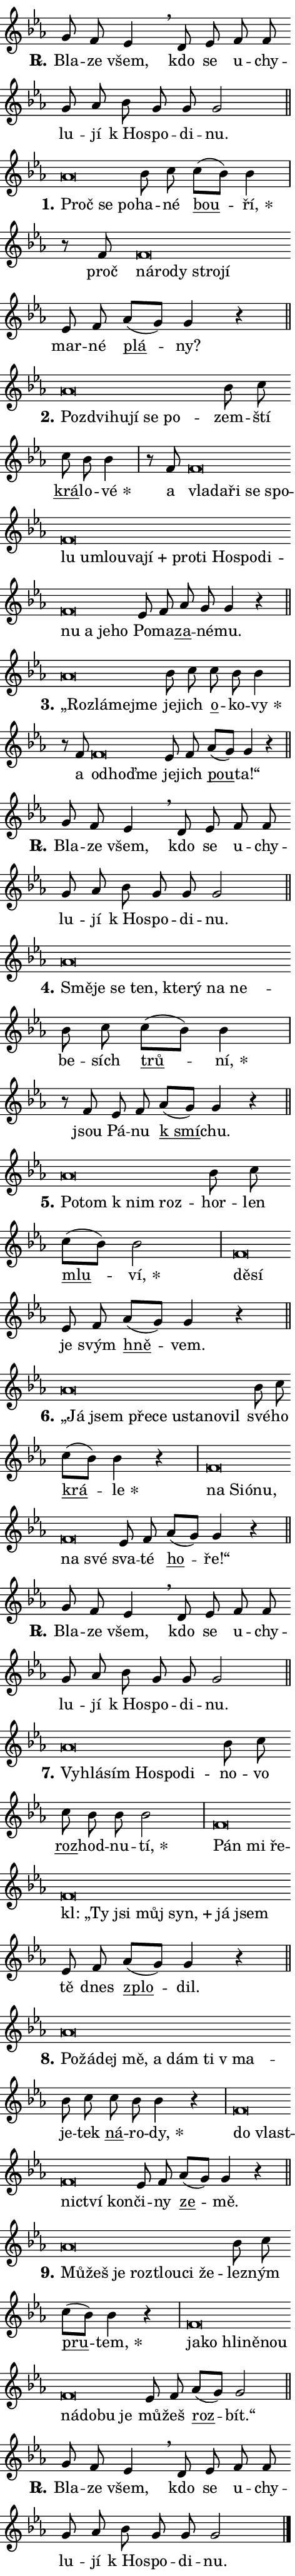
\version "2.24.0"
\header { tagline = "" }
\paper {
  indent = 0\cm
  top-margin = 0\cm
  right-margin = 0.13\cm % to fit lyric hyphens
  bottom-margin = 0\cm
  left-margin = 0\cm
  paper-width = 8\cm
  page-breaking = #ly:one-page-breaking
  system-system-spacing.basic-distance = #11
  score-system-spacing.basic-distance = #11
  ragged-last = ##f
}


%% Author: Thomas Morley
%% https://lists.gnu.org/archive/html/lilypond-user/2020-05/msg00002.html
#(define (line-position grob)
"Returns position of @var[grob} in current system:
   @code{'start}, if at first time-step
   @code{'end}, if at last time-step
   @code{'middle} otherwise
"
  (let* ((col (ly:item-get-column grob))
         (ln (ly:grob-object col 'left-neighbor))
         (rn (ly:grob-object col 'right-neighbor))
         (col-to-check-left (if (ly:grob? ln) ln col))
         (col-to-check-right (if (ly:grob? rn) rn col))
         (break-dir-left
           (and
             (ly:grob-property col-to-check-left 'non-musical #f)
             (ly:item-break-dir col-to-check-left)))
         (break-dir-right
           (and
             (ly:grob-property col-to-check-right 'non-musical #f)
             (ly:item-break-dir col-to-check-right))))
        (cond ((eqv? 1 break-dir-left) 'start)
              ((eqv? -1 break-dir-right) 'end)
              (else 'middle))))

#(define (tranparent-at-line-position vctor)
  (lambda (grob)
  "Relying on @code{line-position} select the relevant enry from @var{vctor}.
Used to determine transparency,"
    (case (line-position grob)
      ((end) (not (vector-ref vctor 0)))
      ((middle) (not (vector-ref vctor 1)))
      ((start) (not (vector-ref vctor 2))))))

noteHeadBreakVisibility =
#(define-music-function (break-visibility)(vector?)
"Makes @code{NoteHead}s transparent relying on @var{break-visibility}"
#{
  \override NoteHead.transparent =
    #(tranparent-at-line-position break-visibility)
#})

#(define delete-ledgers-for-transparent-note-heads
  (lambda (grob)
    "Reads whether a @code{NoteHead} is transparent.
If so this @code{NoteHead} is removed from @code{'note-heads} from
@var{grob}, which is supposed to be @code{LedgerLineSpanner}.
As a result ledgers are not printed for this @code{NoteHead}"
    (let* ((nhds-array (ly:grob-object grob 'note-heads))
           (nhds-list
             (if (ly:grob-array? nhds-array)
                 (ly:grob-array->list nhds-array)
                 '()))
           ;; Relies on the transparent-property being done before
           ;; Staff.LedgerLineSpanner.after-line-breaking is executed.
           ;; This is fragile ...
           (to-keep
             (remove
               (lambda (nhd)
                 (ly:grob-property nhd 'transparent #f))
               nhds-list)))
      ;; TODO find a better method to iterate over grob-arrays, similiar
      ;; to filter/remove etc for lists
      ;; For now rebuilt from scratch
      (set! (ly:grob-object grob 'note-heads)  '())
      (for-each
        (lambda (nhd)
          (ly:pointer-group-interface::add-grob grob 'note-heads nhd))
        to-keep))))

squashNotes = {
  \override NoteHead.X-extent = #'(-0.2 . 0.2)
  \override NoteHead.Y-extent = #'(-0.75 . 0)
  \override NoteHead.stencil =
    #(lambda (grob)
       (let ((pos (ly:grob-property grob 'staff-position)))
         (begin
           (if (< pos -7) (display "ERROR: Lower brevis then expected\n") (display ""))
           (if (<= pos -6) ly:text-interface::print ly:note-head::print))))
}
unSquashNotes = {
  \revert NoteHead.X-extent
  \revert NoteHead.Y-extent
  \revert NoteHead.stencil
}

hideNotes = \noteHeadBreakVisibility #begin-of-line-visible
unHideNotes = \noteHeadBreakVisibility #all-visible

% work-around for resetting accidentals
% https://lilypond.org/doc/v2.23/Documentation/notation/displaying-rhythms#unmetered-music
cadenzaMeasure = {
  \cadenzaOff
  \partial 1024 s1024
  \cadenzaOn
}

#(define-markup-command (accent layout props text) (markup?)
  "Underline accented syllable"
  (interpret-markup layout props
    #{\markup \override #'(offset . 4.3) \underline { #text }#}))

responsum = \markup \concat {
  "R" \hspace #-1.05 \path #0.1 #'((moveto 0 0.07) (lineto 0.9 0.8)) \hspace #0.05 "."
}

spaceSize = #0.6828661417322834 % exact space size for TeX Gyre Schola

\layout {
  \context {
    \Staff
    \remove "Time_signature_engraver"
    \override LedgerLineSpanner.after-line-breaking = #delete-ledgers-for-transparent-note-heads
  }
  \context {
    \Lyrics {
      \override LyricSpace.minimum-distance = \spaceSize
      \override LyricText.font-name = #"TeX Gyre Schola"
      \override LyricText.font-size = 1
      \override StanzaNumber.font-name = #"TeX Gyre Schola Bold"
      \override StanzaNumber.font-size = 1
    }
  }
  \context {
    \Score 
    \override NoteHead.text =
      #(lambda (grob) 
        (let ((pos (ly:grob-property grob 'staff-position)))
          #{\markup {
            \combine
              \halign #-0.55 \raise #(if (= pos -6) 0 0.5) \override #'(thickness . 2) \draw-line #'(3.2 . 0)
              \musicglyph "noteheads.sM1"
          }#}))
  }
}

% magnetic-lyrics.ily
%
%   written by
%     Jean Abou Samra <jean@abou-samra.fr>
%     Werner Lemberg <wl@gnu.org>
%
%   adapted by
%     Jiri Hon <jiri.hon@gmail.com>
%
% Version 2022-Apr-15

% https://www.mail-archive.com/lilypond-user@gnu.org/msg149350.html

#(define (Left_hyphen_pointer_engraver context)
   "Collect syllable-hyphen-syllable occurrences in lyrics and store
them in properties.  This engraver only looks to the left.  For
example, if the lyrics input is @code{foo -- bar}, it does the
following.

@itemize @bullet
@item
Set the @code{text} property of the @code{LyricHyphen} grob between
@q{foo} and @q{bar} to @code{foo}.

@item
Set the @code{left-hyphen} property of the @code{LyricText} grob with
text @q{foo} to the @code{LyricHyphen} grob between @q{foo} and
@q{bar}.
@end itemize

Use this auxiliary engraver in combination with the
@code{lyric-@/text::@/apply-@/magnetic-@/offset!} hook."
   (let ((hyphen #f)
         (text #f))
     (make-engraver
      (acknowledgers
       ((lyric-syllable-interface engraver grob source-engraver)
        (set! text grob)))
      (end-acknowledgers
       ((lyric-hyphen-interface engraver grob source-engraver)
        ;(when (not (grob::has-interface grob 'lyric-space-interface))
          (set! hyphen grob)));)
      ((stop-translation-timestep engraver)
       (when (and text hyphen)
         (ly:grob-set-object! text 'left-hyphen hyphen))
       (set! text #f)
       (set! hyphen #f)))))

#(define (lyric-text::apply-magnetic-offset! grob)
   "If the space between two syllables is less than the value in
property @code{LyricText@/.details@/.squash-threshold}, move the right
syllable to the left so that it gets concatenated with the left
syllable.

Use this function as a hook for
@code{LyricText@/.after-@/line-@/breaking} if the
@code{Left_@/hyphen_@/pointer_@/engraver} is active."
   (let ((hyphen (ly:grob-object grob 'left-hyphen #f)))
     (when hyphen
       (let ((left-text (ly:spanner-bound hyphen LEFT)))
         (when (grob::has-interface left-text 'lyric-syllable-interface)
           (let* ((common (ly:grob-common-refpoint grob left-text X))
                  (this-x-ext (ly:grob-extent grob common X))
                  (left-x-ext
                   (begin
                     ;; Trigger magnetism for left-text.
                     (ly:grob-property left-text 'after-line-breaking)
                     (ly:grob-extent left-text common X)))
                  ;; `delta` is the gap width between two syllables.
                  (delta (- (interval-start this-x-ext)
                            (interval-end left-x-ext)))
                  (details (ly:grob-property grob 'details))
                  (threshold (assoc-get 'squash-threshold details 0.2)))
             (when (< delta threshold)
               (let* (;; We have to manipulate the input text so that
                      ;; ligatures crossing syllable boundaries are not
                      ;; disabled.  For languages based on the Latin
                      ;; script this is essentially a beautification.
                      ;; However, for non-Western scripts it can be a
                      ;; necessity.
                      (lt (ly:grob-property left-text 'text))
                      (rt (ly:grob-property grob 'text))
                      (is-space (grob::has-interface hyphen 'lyric-space-interface))
                      (space (if is-space " " ""))
                      (extra-delta (if is-space spaceSize 0))
                      ;; Append new syllable.
                      (ltrt-space (if (and (string? lt) (string? rt))
                                (string-append lt space rt)
                                (make-concat-markup (list lt space rt))))
                      ;; Right-align `ltrt` to the right side.
                      (ltrt-space-markup (grob-interpret-markup
                               grob
                               (make-translate-markup
                                (cons (interval-length this-x-ext) 0)
                                (make-right-align-markup ltrt-space)))))
                 (begin
                   ;; Don't print `left-text`.
                   (ly:grob-set-property! left-text 'stencil #f)
                   ;; Set text and stencil (which holds all collected
                   ;; syllables so far) and shift it to the left.
                   (ly:grob-set-property! grob 'text ltrt-space)
                   (ly:grob-set-property! grob 'stencil ltrt-space-markup)
                   (ly:grob-translate-axis! grob (- (- delta extra-delta)) X))))))))))


#(define (lyric-hyphen::displace-bounds-first grob)
   ;; Make very sure this callback isn't triggered too early.
   (let ((left (ly:spanner-bound grob LEFT))
         (right (ly:spanner-bound grob RIGHT)))
     (ly:grob-property left 'after-line-breaking)
     (ly:grob-property right 'after-line-breaking)
     (ly:lyric-hyphen::print grob)))

squashThreshold = #0.4

\layout {
  \context {
    \Lyrics
    \consists #Left_hyphen_pointer_engraver
    \override LyricText.after-line-breaking =
      #lyric-text::apply-magnetic-offset!
    \override LyricHyphen.stencil = #lyric-hyphen::displace-bounds-first
    \override LyricText.details.squash-threshold = \squashThreshold
    \override LyricHyphen.minimum-distance = 0
    \override LyricHyphen.minimum-length = \squashThreshold
  }
}

squashText = \override LyricText.details.squash-threshold = 9999
unSquashText = \override LyricText.details.squash-threshold = \squashThreshold

leftText = \override LyricText.self-alignment-X = #LEFT
unLeftText = \revert LyricText.self-alignment-X

starOffset = #(lambda (grob) 
                (let ((x_offset (ly:self-alignment-interface::aligned-on-x-parent grob)))
                  (if (= x_offset 0) 0 (+ x_offset 1.2))))

star = #(define-music-function (syllable)(string?)
"Append star separator at the end of a syllable"
#{
  \once \override LyricText.X-offset = #starOffset
  \lyricmode { \markup {
    #syllable
    \override #'((font-name . "TeX Gyre Schola Bold")) \hspace #0.2 \lower #0.65 \larger "*"
  } }
#})

starAccent = #(define-music-function (syllable)(string?)
"Append star separator at the end of a syllable and make accent"
#{
  \once \override LyricText.X-offset = #starOffset
  \lyricmode { \markup {
    \accent #syllable
    \override #'((font-name . "TeX Gyre Schola Bold")) \hspace #0.2 \lower #0.65 \larger "*"
  } }
#})

breath = #(define-music-function (syllable)(string?)
"Append breathing indicator at the end of a syllable"
#{
  \lyricmode { \markup { #syllable "+" } }
#})

optionalBreath = #(define-music-function (syllable)(string?)
"Append optional breathing indicator at the end of a syllable"
#{
  \lyricmode { \markup { #syllable "(+)" } }
#})


\score {
    <<
        \new Voice = "melody" { \cadenzaOn \key es \major \relative { g'8 f es4 \breathe d8 es \bar "" f f \bar "" g as \bar "" bes g g g2 \cadenzaMeasure \bar "||" \break } }
        \new Lyrics \lyricsto "melody" { \lyricmode { \set stanza = \responsum
Bla -- ze všem, kdo se u -- chy -- lu -- jí "k Ho" -- spo -- di -- nu. } }
    >>
    \layout {}
}

\score {
    <<
        \new Voice = "melody" { \cadenzaOn \key es \major \relative { \squashNotes as'\breve*1/16 \hideNotes \breve*1/16 \breve*1/16 \bar "" \unHideNotes \unSquashNotes bes8 c \bar "" c[( bes)] bes4 \cadenzaMeasure \bar "|" r8 f8 \squashNotes f\breve*1/16 \hideNotes \breve*1/16 \bar "" \breve*1/16 \bar "" \breve*1/16 \breve*1/16 \bar "" \unHideNotes \unSquashNotes es8 f \bar "" as[( g)] g4 r \cadenzaMeasure \bar "||" \break } }
        \new Lyrics \lyricsto "melody" { \lyricmode { \set stanza = "1."
\leftText Proč \squashText se po -- \unLeftText \unSquashText ha -- né \markup \accent bou -- \star ří, proč \leftText ná -- \squashText ro -- dy stro -- jí \unLeftText \unSquashText mar -- né \markup \accent plá -- ny? } }
    >>
    \layout {}
}

\score {
    <<
        \new Voice = "melody" { \cadenzaOn \key es \major \relative { \squashNotes as'\breve*1/16 \hideNotes \breve*1/16 \bar "" \breve*1/16 \bar "" \breve*1/16 \bar "" \breve*1/16 \breve*1/16 \bar "" \unHideNotes \unSquashNotes bes8 c \bar "" c bes bes4 \cadenzaMeasure \bar "|" r8 f8 \squashNotes f\breve*1/16 \hideNotes \breve*1/16 \bar "" \breve*1/16 \bar "" \breve*1/16 \bar "" \breve*1/16 \bar "" \breve*1/16 \bar "" \breve*1/16 \bar "" \breve*1/16 \bar "" \breve*1/16 \bar "" \breve*1/16 \bar "" \breve*1/16 \bar "" \breve*1/16 \bar "" \breve*1/16 \bar "" \breve*1/16 \bar "" \breve*1/16 \bar "" \breve*1/16 \bar "" \breve*1/16 \bar "" \breve*1/16 \breve*1/16 \bar "" \unHideNotes \unSquashNotes es8 f \bar "" as g g4 r \cadenzaMeasure \bar "||" \break } }
        \new Lyrics \lyricsto "melody" { \lyricmode { \set stanza = "2."
\leftText Po -- \squashText zdvi -- hu -- jí se po -- \unLeftText \unSquashText zem -- ští \markup \accent krá -- lo -- \star vé a \leftText vla -- \squashText da -- ři se spo -- lu u -- mlou -- va -- \breath "jí" pro -- ti Ho -- spo -- di -- nu a je -- ho \unLeftText \unSquashText Po -- ma -- \markup \accent za -- né -- mu. } }
    >>
    \layout {}
}

\score {
    <<
        \new Voice = "melody" { \cadenzaOn \key es \major \relative { \squashNotes as'\breve*1/16 \hideNotes \breve*1/16 \bar "" \breve*1/16 \breve*1/16 \bar "" \unHideNotes \unSquashNotes bes8 c \bar "" c bes bes4 \cadenzaMeasure \bar "|" r8 f8 \squashNotes f\breve*1/16 \hideNotes \breve*1/16 \breve*1/16 \bar "" \unHideNotes \unSquashNotes es8 f \bar "" as[( g)] g4 r \cadenzaMeasure \bar "||" \break } }
        \new Lyrics \lyricsto "melody" { \lyricmode { \set stanza = "3."
\leftText „Roz -- \squashText lá -- mej -- me \unLeftText \unSquashText je -- jich \markup \accent o -- ko -- \star vy a \leftText od -- \squashText ho -- ďme \unLeftText \unSquashText je -- jich \markup \accent pou -- ta!“ } }
    >>
    \layout {}
}

\score {
    <<
        \new Voice = "melody" { \cadenzaOn \key es \major \relative { g'8 f es4 \breathe d8 es \bar "" f f \bar "" g as \bar "" bes g g g2 \cadenzaMeasure \bar "||" \break } }
        \new Lyrics \lyricsto "melody" { \lyricmode { \set stanza = \responsum
Bla -- ze všem, kdo se u -- chy -- lu -- jí "k Ho" -- spo -- di -- nu. } }
    >>
    \layout {}
}

\score {
    <<
        \new Voice = "melody" { \cadenzaOn \key es \major \relative { \squashNotes as'\breve*1/16 \hideNotes \breve*1/16 \bar "" \breve*1/16 \bar "" \breve*1/16 \bar "" \breve*1/16 \bar "" \breve*1/16 \bar "" \breve*1/16 \breve*1/16 \bar "" \unHideNotes \unSquashNotes bes8 c \bar "" c[( bes)] bes4 \cadenzaMeasure \bar "|" r8 f8 es8 f \bar "" as[( g)] g4 r \cadenzaMeasure \bar "||" \break } }
        \new Lyrics \lyricsto "melody" { \lyricmode { \set stanza = "4."
\leftText Smě -- \squashText je se ten, kte -- rý na ne -- \unLeftText \unSquashText be -- sích \markup \accent trů -- \star ní, jsou Pá -- nu \markup \accent "k smí" -- chu. } }
    >>
    \layout {}
}

\score {
    <<
        \new Voice = "melody" { \cadenzaOn \key es \major \relative { \squashNotes as'\breve*1/16 \hideNotes \breve*1/16 \bar "" \breve*1/16 \breve*1/16 \bar "" \unHideNotes \unSquashNotes bes8 c \bar "" c[( bes)] bes2 \cadenzaMeasure \bar "|" \squashNotes f\breve*1/16 \hideNotes \breve*1/16 \bar "" \unHideNotes \unSquashNotes es8 f \bar "" as[( g)] g4 r \cadenzaMeasure \bar "||" \break } }
        \new Lyrics \lyricsto "melody" { \lyricmode { \set stanza = "5."
\leftText Po -- \squashText tom "k nim" roz -- \unLeftText \unSquashText hor -- len \markup \accent mlu -- \star ví, \leftText dě -- \squashText sí \unLeftText \unSquashText je svým \markup \accent hně -- vem. } }
    >>
    \layout {}
}

\score {
    <<
        \new Voice = "melody" { \cadenzaOn \key es \major \relative { \squashNotes as'\breve*1/16 \hideNotes \breve*1/16 \bar "" \breve*1/16 \bar "" \breve*1/16 \bar "" \breve*1/16 \bar "" \breve*1/16 \bar "" \breve*1/16 \breve*1/16 \bar "" \unHideNotes \unSquashNotes bes8 c \bar "" c[( bes)] bes4 r \cadenzaMeasure \bar "|" \squashNotes f\breve*1/16 \hideNotes \breve*1/16 \bar "" \breve*1/16 \bar "" \breve*1/16 \bar "" \breve*1/16 \breve*1/16 \bar "" \unHideNotes \unSquashNotes es8 f \bar "" as[( g)] g4 r \cadenzaMeasure \bar "||" \break } }
        \new Lyrics \lyricsto "melody" { \lyricmode { \set stanza = "6."
\leftText „Já \squashText jsem pře -- ce u -- sta -- no -- vil \unLeftText \unSquashText své -- ho \markup \accent krá -- \star le \leftText na \squashText Si -- ó -- nu, na své \unLeftText \unSquashText sva -- té \markup \accent ho -- ře!“ } }
    >>
    \layout {}
}

\score {
    <<
        \new Voice = "melody" { \cadenzaOn \key es \major \relative { g'8 f es4 \breathe d8 es \bar "" f f \bar "" g as \bar "" bes g g g2 \cadenzaMeasure \bar "||" \break } }
        \new Lyrics \lyricsto "melody" { \lyricmode { \set stanza = \responsum
Bla -- ze všem, kdo se u -- chy -- lu -- jí "k Ho" -- spo -- di -- nu. } }
    >>
    \layout {}
}

\score {
    <<
        \new Voice = "melody" { \cadenzaOn \key es \major \relative { \squashNotes as'\breve*1/16 \hideNotes \breve*1/16 \bar "" \breve*1/16 \bar "" \breve*1/16 \bar "" \breve*1/16 \breve*1/16 \bar "" \unHideNotes \unSquashNotes bes8 c \bar "" c bes bes bes2 \cadenzaMeasure \bar "|" \squashNotes f\breve*1/16 \hideNotes \breve*1/16 \bar "" \breve*1/16 \bar "" \breve*1/16 \bar "" \breve*1/16 \bar "" \breve*1/16 \bar "" \breve*1/16 \bar "" \breve*1/16 \bar "" \breve*1/16 \breve*1/16 \bar "" \unHideNotes \unSquashNotes es8 f \bar "" as[( g)] g4 r \cadenzaMeasure \bar "||" \break } }
        \new Lyrics \lyricsto "melody" { \lyricmode { \set stanza = "7."
\leftText Vy -- \squashText hlá -- sím Ho -- spo -- di -- \unLeftText \unSquashText no -- vo \markup \accent roz -- hod -- nu -- \star tí, \leftText Pán \squashText mi ře -- kl: „Ty jsi můj \breath "syn," já jsem \unLeftText \unSquashText tě dnes \markup \accent zplo -- dil. } }
    >>
    \layout {}
}

\score {
    <<
        \new Voice = "melody" { \cadenzaOn \key es \major \relative { \squashNotes as'\breve*1/16 \hideNotes \breve*1/16 \bar "" \breve*1/16 \bar "" \breve*1/16 \bar "" \breve*1/16 \bar "" \breve*1/16 \bar "" \breve*1/16 \breve*1/16 \bar "" \unHideNotes \unSquashNotes bes8 c \bar "" c bes bes4 r \cadenzaMeasure \bar "|" \squashNotes f\breve*1/16 \hideNotes \breve*1/16 \bar "" \breve*1/16 \bar "" \breve*1/16 \breve*1/16 \bar "" \unHideNotes \unSquashNotes es8 f \bar "" as[( g)] g4 r \cadenzaMeasure \bar "||" \break } }
        \new Lyrics \lyricsto "melody" { \lyricmode { \set stanza = "8."
\leftText Po -- \squashText žá -- dej mě, a dám ti "v ma" -- \unLeftText \unSquashText je -- tek \markup \accent ná -- ro -- \star dy, \leftText do \squashText vlast -- nic -- tví kon -- \unLeftText \unSquashText či -- ny \markup \accent ze -- mě. } }
    >>
    \layout {}
}

\score {
    <<
        \new Voice = "melody" { \cadenzaOn \key es \major \relative { \squashNotes as'\breve*1/16 \hideNotes \breve*1/16 \bar "" \breve*1/16 \bar "" \breve*1/16 \bar "" \breve*1/16 \bar "" \breve*1/16 \breve*1/16 \bar "" \unHideNotes \unSquashNotes bes8 c \bar "" c[( bes)] bes4 r \cadenzaMeasure \bar "|" \squashNotes f\breve*1/16 \hideNotes \breve*1/16 \bar "" \breve*1/16 \bar "" \breve*1/16 \bar "" \breve*1/16 \bar "" \breve*1/16 \bar "" \breve*1/16 \bar "" \breve*1/16 \breve*1/16 \bar "" \unHideNotes \unSquashNotes es8 f \bar "" as[( g)] g2 \cadenzaMeasure \bar "||" \break } }
        \new Lyrics \lyricsto "melody" { \lyricmode { \set stanza = "9."
\leftText Mů -- \squashText žeš je roz -- tlou -- ci že -- \unLeftText \unSquashText lez -- ným \markup \accent pru -- \star tem, \leftText ja -- \squashText ko hli -- ně -- nou ná -- do -- bu je \unLeftText \unSquashText mů -- žeš \markup \accent roz -- bít.“ } }
    >>
    \layout {}
}

\score {
    <<
        \new Voice = "melody" { \cadenzaOn \key es \major \relative { g'8 f es4 \breathe d8 es \bar "" f f \bar "" g as \bar "" bes g g g2 \cadenzaMeasure \bar "||" \break } \bar "|." }
        \new Lyrics \lyricsto "melody" { \lyricmode { \set stanza = \responsum
Bla -- ze všem, kdo se u -- chy -- lu -- jí "k Ho" -- spo -- di -- nu. } }
    >>
    \layout {}
}
